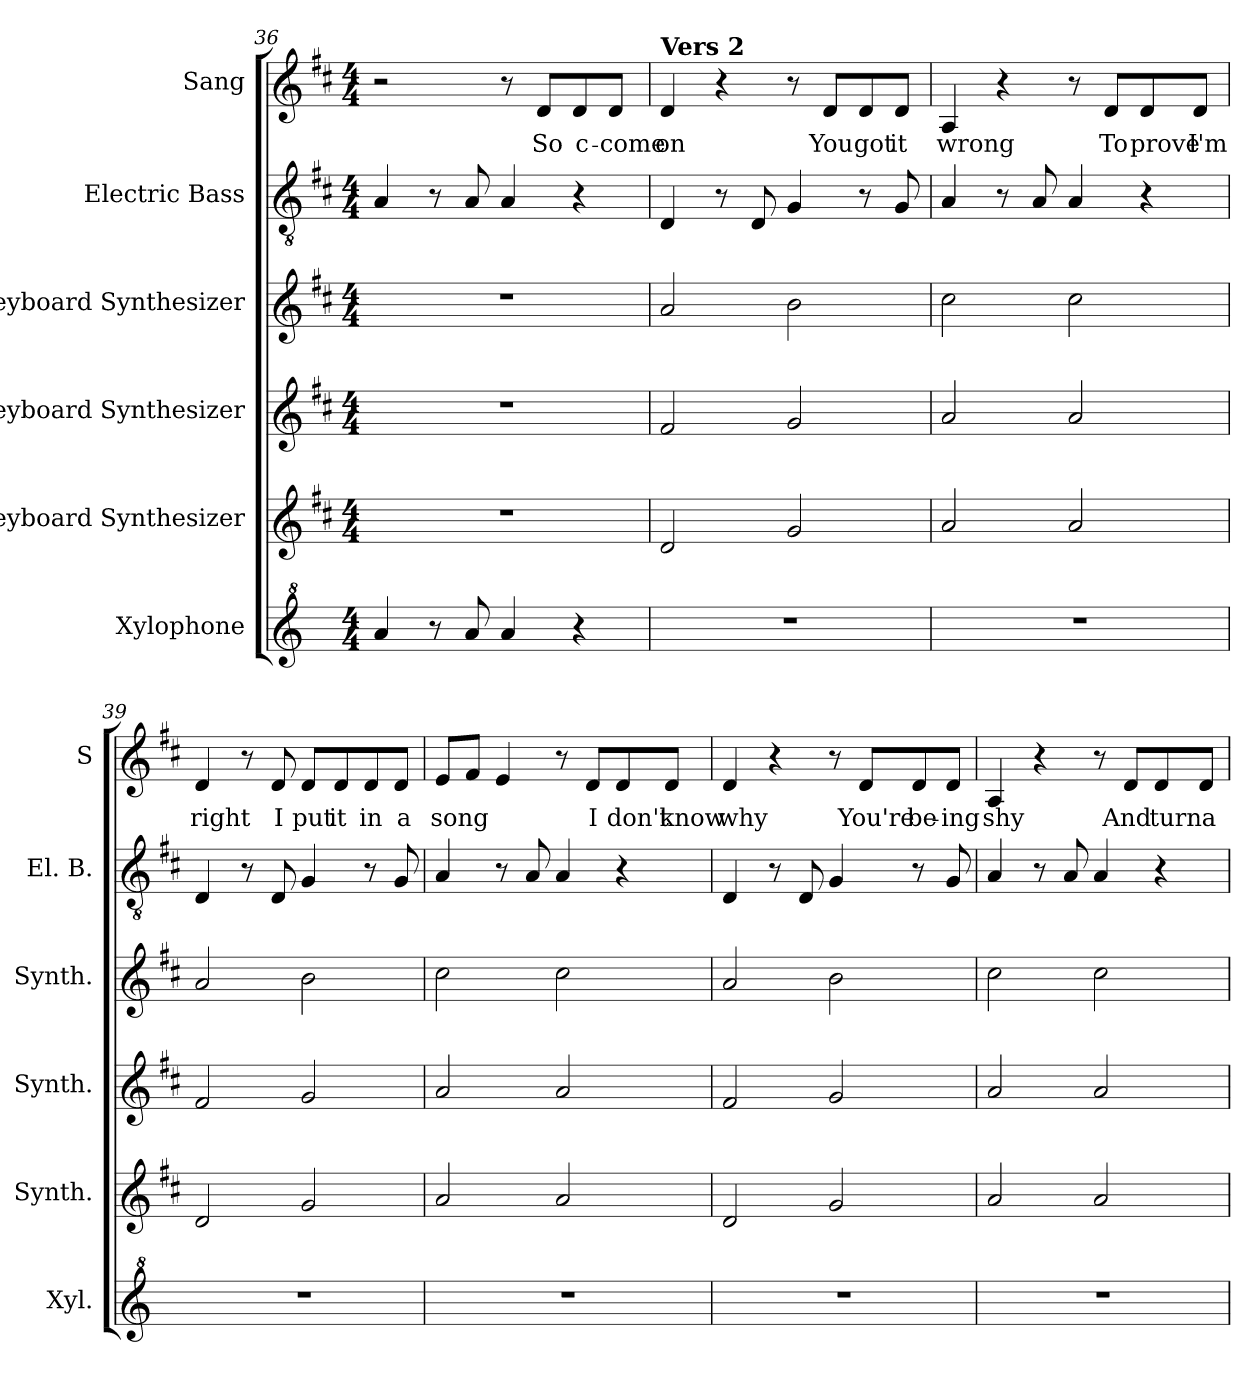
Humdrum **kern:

**kern	**kern	**kern	**kern	**kern	**kern	**text
*part6	*part5	*part4	*part3	*part2	*part1	*part1
*staff6	*staff5	*staff4	*staff3	*staff2	*staff1	*staff1
*I"Xylophone	*I"Keyboard Synthesizer	*I"Keyboard Synthesizer	*I"Keyboard Synthesizer	*I"Electric Bass	*I"Sang	*
*I'Xyl.	*I'Synth.	*I'Synth.	*I'Synth.	*I'El. B.	*I'S	*
!!LO:LB:g=z
*clefG^2	*clefG2	*clefG2	*clefG2	*clefGv2	*clefG2	*
*k[]	*k[f#c#]	*k[f#c#]	*k[f#c#]	*k[f#c#]	*k[f#c#]	*
*M4/4	*M4/4	*M4/4	*M4/4	*M4/4	*M4/4	*
=36	=36	=36	=36	=36	=36	=36
4aa/	1r	1r	1r	4A/	2r	.
8r	.	.	.	8r	.	.
8aa/	.	.	.	8A/	.	.
4aa/	.	.	.	4A/	8r	.
!	!	!	!	!	!	!LO:LY:b
.	.	.	.	.	8d/L	So
!	!	!	!	!	!	!LO:LY:b
4r	.	.	.	4r	8d/	c-
!	!	!	!	!	!	!LO:LY:b
.	.	.	.	.	8d/J	-come
=37	=37	=37	=37	=37	=37	=37
!	!	!	!	!	!LO:TX:a:B:t=Vers 2	!
!	!	!	!	!	!	!LO:LY:b
1r	2d/	2f#/	2a/	4D/	4d/	on
.	.	.	.	8r	4r	.
.	.	.	.	8D/	.	.
.	2g/	2g/	2b\	4G/	8r	.
!	!	!	!	!	!	!LO:LY:b
.	.	.	.	.	8d/L	You
!	!	!	!	!	!	!LO:LY:b
.	.	.	.	8r	8d/	got
!	!	!	!	!	!	!LO:LY:b
.	.	.	.	8G/	8d/J	it
=38	=38	=38	=38	=38	=38	=38
!	!	!	!	!	!	!LO:LY:b
1r	2a/	2a/	2cc#\	4A/	4A/	wrong
.	.	.	.	8r	4r	.
.	.	.	.	8A/	.	.
.	2a/	2a/	2cc#\	4A/	8r	.
!	!	!	!	!	!	!LO:LY:b
.	.	.	.	.	8d/L	To
!	!	!	!	!	!	!LO:LY:b
.	.	.	.	4r	8d/	prove
!	!	!	!	!	!	!LO:LY:b
.	.	.	.	.	8d/J	I'm
!!LO:PB:g=z
=39	=39	=39	=39	=39	=39	=39
!	!	!	!	!	!	!LO:LY:b
1r	2d/	2f#/	2a/	4D/	4d/	right
.	.	.	.	8r	8r	.
!	!	!	!	!	!	!LO:LY:b
.	.	.	.	8D/	8d/	I
!	!	!	!	!	!	!LO:LY:b
.	2g/	2g/	2b\	4G/	8d/L	put
!	!	!	!	!	!	!LO:LY:b
.	.	.	.	.	8d/	it
!	!	!	!	!	!	!LO:LY:b
.	.	.	.	8r	8d/	in
!	!	!	!	!	!	!LO:LY:b
.	.	.	.	8G/	8d/J	a
=40	=40	=40	=40	=40	=40	=40
!	!	!	!	!	!	!LO:LY:b
1r	2a/	2a/	2cc#\	4A/	8e/L	song
.	.	.	.	.	8f#/J	.
.	.	.	.	8r	4e/	.
.	.	.	.	8A/	.	.
.	2a/	2a/	2cc#\	4A/	8r	.
!	!	!	!	!	!	!LO:LY:b
.	.	.	.	.	8d/L	I
!	!	!	!	!	!	!LO:LY:b
.	.	.	.	4r	8d/	don't
!	!	!	!	!	!	!LO:LY:b
.	.	.	.	.	8d/J	know
=41	=41	=41	=41	=41	=41	=41
!	!	!	!	!	!	!LO:LY:b
1r	2d/	2f#/	2a/	4D/	4d/	why
.	.	.	.	8r	4r	.
.	.	.	.	8D/	.	.
.	2g/	2g/	2b\	4G/	8r	.
!	!	!	!	!	!	!LO:LY:b
.	.	.	.	.	8d/L	You're
!	!	!	!	!	!	!LO:LY:b
.	.	.	.	8r	8d/	be-
!	!	!	!	!	!	!LO:LY:b
.	.	.	.	8G/	8d/J	-ing
!!LO:LB:g=z
=42	=42	=42	=42	=42	=42	=42
!	!	!	!	!	!	!LO:LY:b
1r	2a/	2a/	2cc#\	4A/	4A/	shy
.	.	.	.	8r	4r	.
.	.	.	.	8A/	.	.
.	2a/	2a/	2cc#\	4A/	8r	.
!	!	!	!	!	!	!LO:LY:b
.	.	.	.	.	8d/L	And
!	!	!	!	!	!	!LO:LY:b
.	.	.	.	4r	8d/	turn
!	!	!	!	!	!	!LO:LY:b
.	.	.	.	.	8d/J	a-
=	=	=	=	=	=	=
*-	*-	*-	*-	*-	*-	*-
